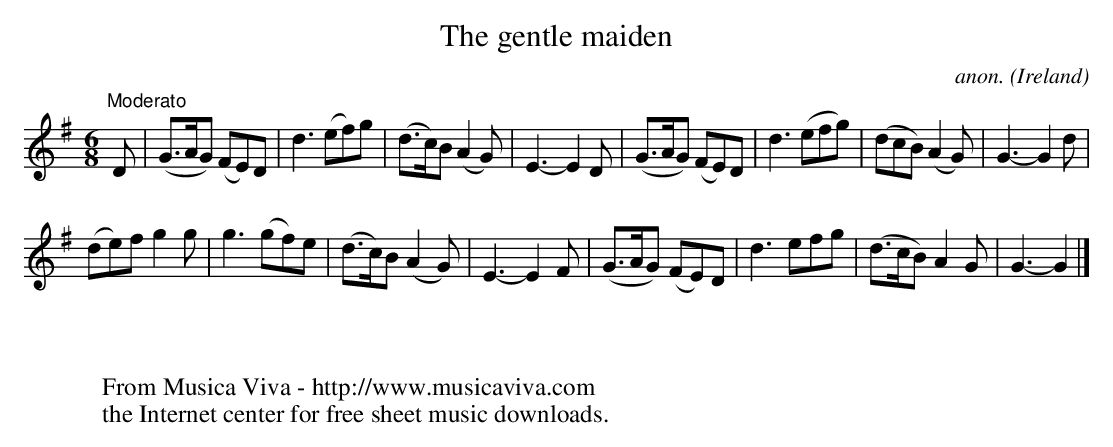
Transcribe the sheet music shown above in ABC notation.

X:1
T:The gentle maiden
C:anon.
O:Ireland
M:6/8
L:1/8
K:G
"^Moderato"D|(G>AG) (FE)D|d3 (ef)g|(d>c)B (A2G)|E3- E2D|(G>AG) (FE)D|d3 (efg)|(dcB) (A2G)|G3- G2d|
(de)f g2g|g3 (gf)e|(d>c)B (A2G)|E3- E2F|(G>AG) (FE)D|d3 efg|(d>cB) A2G|G3-G2|]
W:
W:
W:  From Musica Viva - http://www.musicaviva.com
W:  the Internet center for free sheet music downloads.
